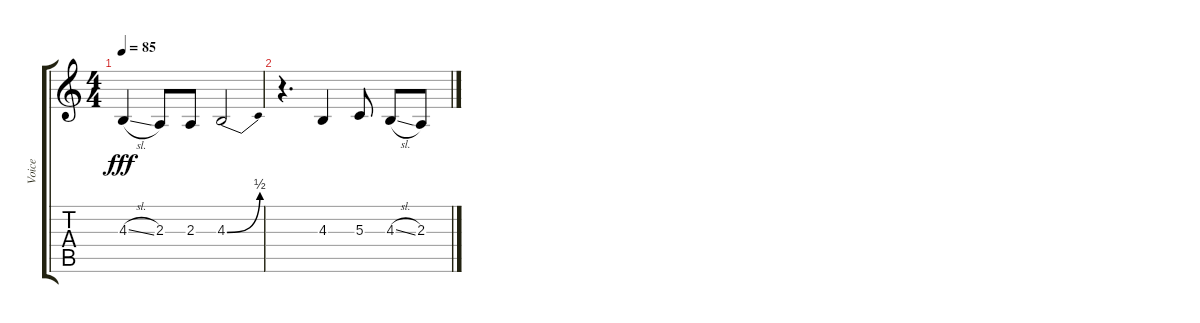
\track ("Voice" "Voice") {instrument tremolostrings}
\staff {score tabs}
\tuning (E4 B3 G3 D3 A2 E2) {hide}
\ts (4 4)
\tempo 85
\clef g2
\ks c
4.3{sl}.4{dy fff} 2.3.8 2.3.8 4.3{be (bend 0 0 60 2)}.2 |
r.4{d} 4.3.4 5.3.8 4.3{sl}.8 2.3.8
